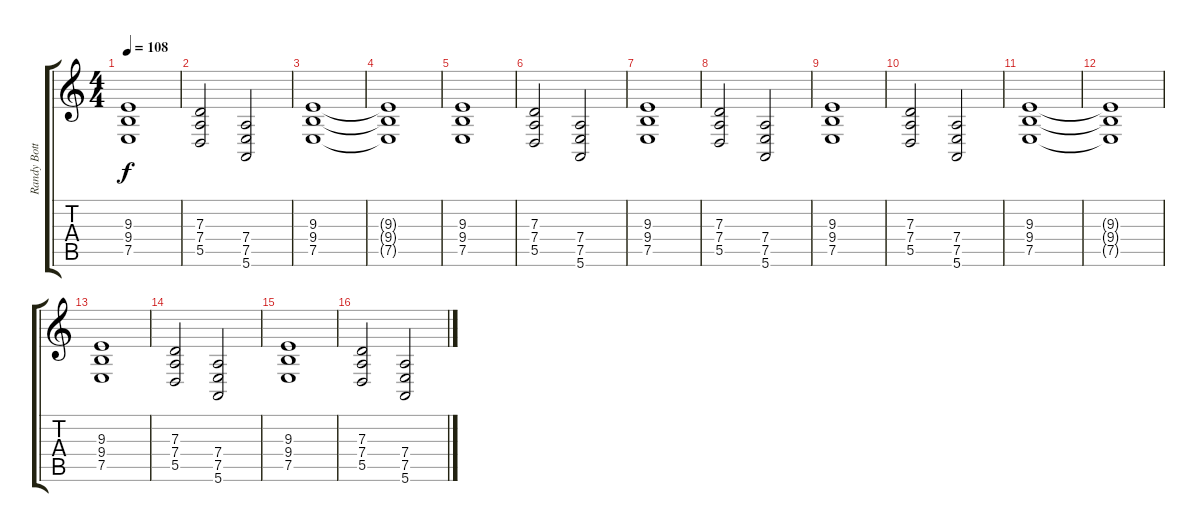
\track ("Randy Bottum" "Randy Bott") {instrument stringensemble2}
\staff {score tabs}
\tuning (E4 B3 G3 D3 A2 E2) {hide}
\ts (4 4)
\tempo 108
\clef g2
\ks c
(9.3 9.4 7.5).1{dy f} |
(7.3 7.4 5.5).2 (7.4 7.5 5.6).2 |
(9.3 9.4 7.5).1 |
(9.3{t} 9.4{t} 7.5{t}).1 |
(9.3 9.4 7.5).1{volume 9} |
(7.3 7.4 5.5).2 (7.4 7.5 5.6).2 |
(9.3 9.4 7.5).1 |
(7.3 7.4 5.5).2 (7.4 7.5 5.6).2 |
(9.3 9.4 7.5).1 |
(7.3 7.4 5.5).2 (7.4 7.5 5.6).2 |
(9.3 9.4 7.5).1 |
(9.3{t} 9.4{t} 7.5{t}).1 |
(9.3 9.4 7.5).1{volume 4} |
(7.3 7.4 5.5).2 (7.4 7.5 5.6).2 |
(9.3 9.4 7.5).1 |
(7.3 7.4 5.5).2 (7.4 7.5 5.6).2
